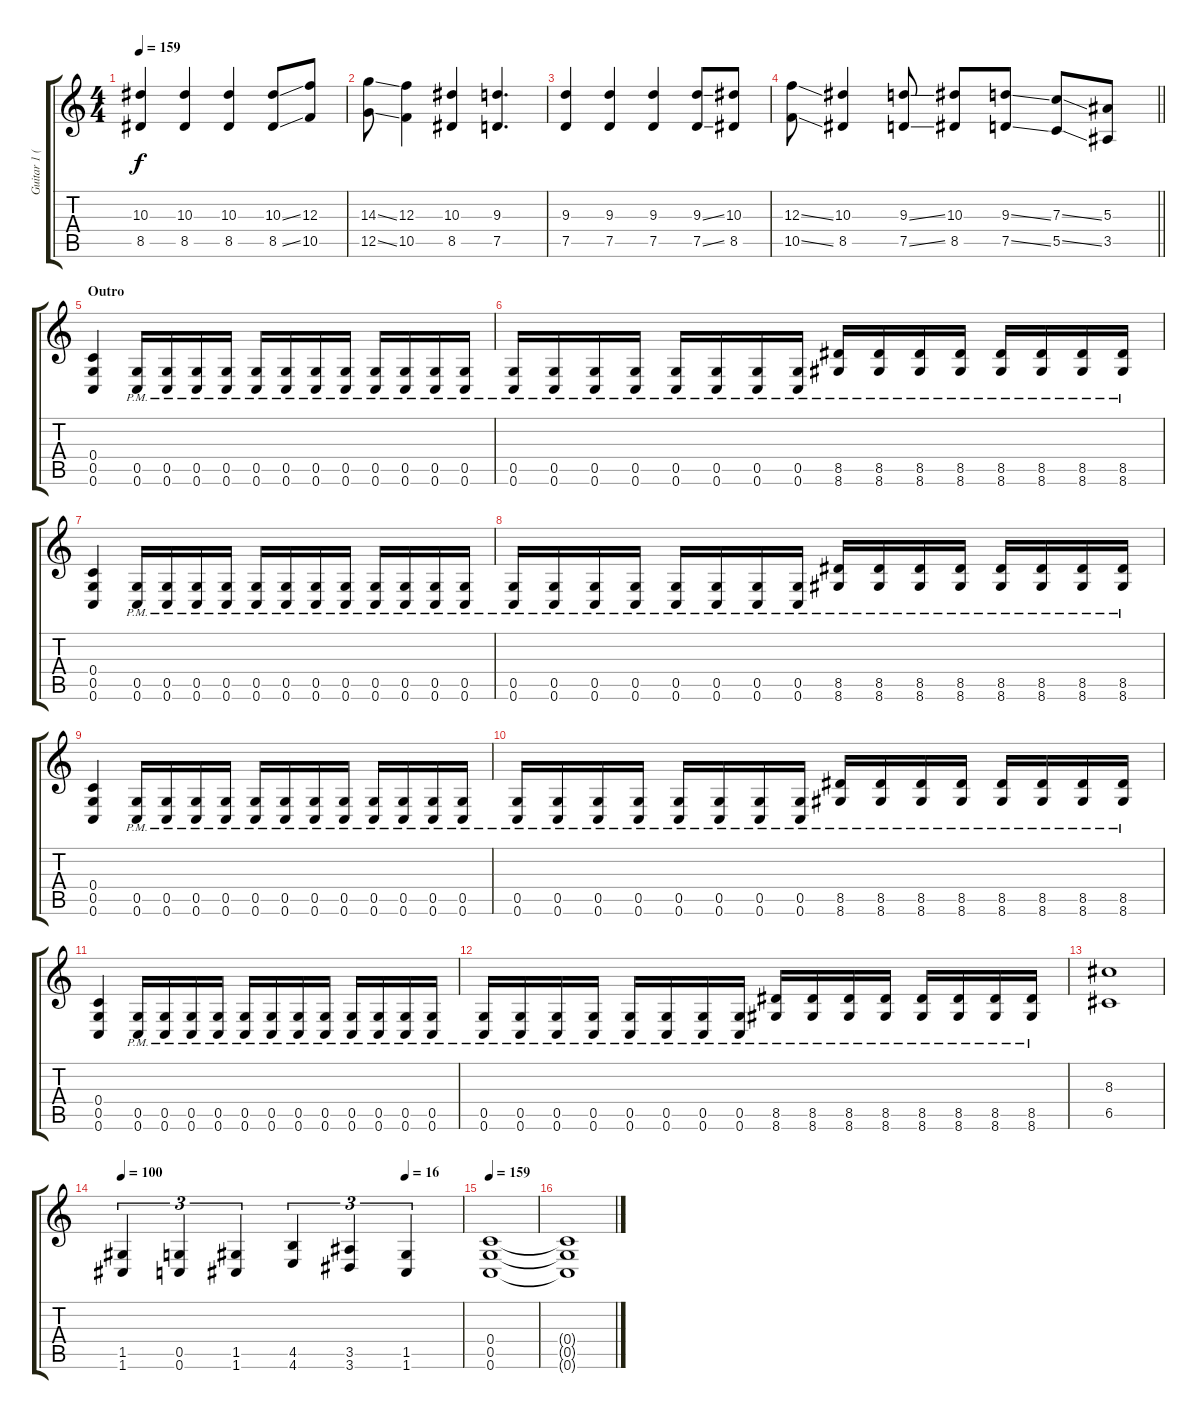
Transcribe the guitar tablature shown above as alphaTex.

\track ("Guitar 1 (Dan Jacobs)" "Guitar 1 (") {instrument distortionguitar}
\staff {score tabs}
\tuning (D4 A3 F3 C3 G2 C2) {hide}
\ts (4 4)
\tempo 159
\clef g2
\ks c
(10.3 8.5).4{dy f} (10.3 8.5).4 (10.3 8.5).4 (10.3{ss} 8.5{ss}).8 (12.3 10.5).8 |
(14.3{ss} 12.5{ss}).8 (12.3 10.5).4 (10.3 8.5).4 (9.3 7.5).4{d} |
(9.3 7.5).4 (9.3 7.5).4 (9.3 7.5).4 (9.3{ss} 7.5{ss}).8 (10.3 8.5).8 |
\barLineRight lightlight
(12.3{ss} 10.5{ss}).8 (10.3 8.5).4 (9.3{ss} 7.5{ss}).8 (10.3 8.5).8 (9.3{ss} 7.5{ss}).8 (7.3{ss} 5.5{ss}).8 (5.3 3.5).8 |
\section ("" "Outro")
(0.4 0.5 0.6).4 (0.5{pm} 0.6{pm}).16 (0.5{pm} 0.6{pm}).16 (0.5{pm} 0.6{pm}).16 (0.5{pm} 0.6{pm}).16 (0.5{pm} 0.6{pm}).16 (0.5{pm} 0.6{pm}).16 (0.5{pm} 0.6{pm}).16 (0.5{pm} 0.6{pm}).16 (0.5{pm} 0.6{pm}).16 (0.5{pm} 0.6{pm}).16 (0.5{pm} 0.6{pm}).16 (0.5{pm} 0.6{pm}).16 |
(0.5{pm} 0.6{pm}).16 (0.5{pm} 0.6{pm}).16 (0.5{pm} 0.6{pm}).16 (0.5{pm} 0.6{pm}).16 (0.5{pm} 0.6{pm}).16 (0.5{pm} 0.6{pm}).16 (0.5{pm} 0.6{pm}).16 (0.5{pm} 0.6{pm}).16 (8.5{pm} 8.6{pm}).16 (8.5{pm} 8.6{pm}).16 (8.5{pm} 8.6{pm}).16 (8.5{pm} 8.6{pm}).16 (8.5{pm} 8.6{pm}).16 (8.5{pm} 8.6{pm}).16 (8.5{pm} 8.6{pm}).16 (8.5{pm} 8.6{pm}).16 |
(0.4 0.5 0.6).4 (0.5{pm} 0.6{pm}).16 (0.5{pm} 0.6{pm}).16 (0.5{pm} 0.6{pm}).16 (0.5{pm} 0.6{pm}).16 (0.5{pm} 0.6{pm}).16 (0.5{pm} 0.6{pm}).16 (0.5{pm} 0.6{pm}).16 (0.5{pm} 0.6{pm}).16 (0.5{pm} 0.6{pm}).16 (0.5{pm} 0.6{pm}).16 (0.5{pm} 0.6{pm}).16 (0.5{pm} 0.6{pm}).16 |
(0.5{pm} 0.6{pm}).16 (0.5{pm} 0.6{pm}).16 (0.5{pm} 0.6{pm}).16 (0.5{pm} 0.6{pm}).16 (0.5{pm} 0.6{pm}).16 (0.5{pm} 0.6{pm}).16 (0.5{pm} 0.6{pm}).16 (0.5{pm} 0.6{pm}).16 (8.5{pm} 8.6{pm}).16 (8.5{pm} 8.6{pm}).16 (8.5{pm} 8.6{pm}).16 (8.5{pm} 8.6{pm}).16 (8.5{pm} 8.6{pm}).16 (8.5{pm} 8.6{pm}).16 (8.5{pm} 8.6{pm}).16 (8.5{pm} 8.6{pm}).16 |
(0.4 0.5 0.6).4 (0.5{pm} 0.6{pm}).16 (0.5{pm} 0.6{pm}).16 (0.5{pm} 0.6{pm}).16 (0.5{pm} 0.6{pm}).16 (0.5{pm} 0.6{pm}).16 (0.5{pm} 0.6{pm}).16 (0.5{pm} 0.6{pm}).16 (0.5{pm} 0.6{pm}).16 (0.5{pm} 0.6{pm}).16 (0.5{pm} 0.6{pm}).16 (0.5{pm} 0.6{pm}).16 (0.5{pm} 0.6{pm}).16 |
(0.5{pm} 0.6{pm}).16 (0.5{pm} 0.6{pm}).16 (0.5{pm} 0.6{pm}).16 (0.5{pm} 0.6{pm}).16 (0.5{pm} 0.6{pm}).16 (0.5{pm} 0.6{pm}).16 (0.5{pm} 0.6{pm}).16 (0.5{pm} 0.6{pm}).16 (8.5{pm} 8.6{pm}).16 (8.5{pm} 8.6{pm}).16 (8.5{pm} 8.6{pm}).16 (8.5{pm} 8.6{pm}).16 (8.5{pm} 8.6{pm}).16 (8.5{pm} 8.6{pm}).16 (8.5{pm} 8.6{pm}).16 (8.5{pm} 8.6{pm}).16 |
(0.4 0.5 0.6).4 (0.5{pm} 0.6{pm}).16 (0.5{pm} 0.6{pm}).16 (0.5{pm} 0.6{pm}).16 (0.5{pm} 0.6{pm}).16 (0.5{pm} 0.6{pm}).16 (0.5{pm} 0.6{pm}).16 (0.5{pm} 0.6{pm}).16 (0.5{pm} 0.6{pm}).16 (0.5{pm} 0.6{pm}).16 (0.5{pm} 0.6{pm}).16 (0.5{pm} 0.6{pm}).16 (0.5{pm} 0.6{pm}).16 |
(0.5{pm} 0.6{pm}).16 (0.5{pm} 0.6{pm}).16 (0.5{pm} 0.6{pm}).16 (0.5{pm} 0.6{pm}).16 (0.5{pm} 0.6{pm}).16 (0.5{pm} 0.6{pm}).16 (0.5{pm} 0.6{pm}).16 (0.5{pm} 0.6{pm}).16 (8.5{pm} 8.6{pm}).16 (8.5{pm} 8.6{pm}).16 (8.5{pm} 8.6{pm}).16 (8.5{pm} 8.6{pm}).16 (8.5{pm} 8.6{pm}).16 (8.5{pm} 8.6{pm}).16 (8.5{pm} 8.6{pm}).16 (8.5{pm} 8.6{pm}).16 |
(8.3 6.5).1 |
\tempo 100
\tempo (16 0.8333333333333334)
(1.5 1.6).4{tu (3 2)} (0.5 0.6).4{tu (3 2)} (1.5 1.6).4{tu (3 2)} (4.5 4.6).4{tu (3 2)} (3.5 3.6).4{tu (3 2)} (1.5 1.6).4{tu (3 2)} |
\tempo 159
(0.4 0.5 0.6).1{volume 0} |
(0.4{t} 0.5{t} 0.6{t}).1
